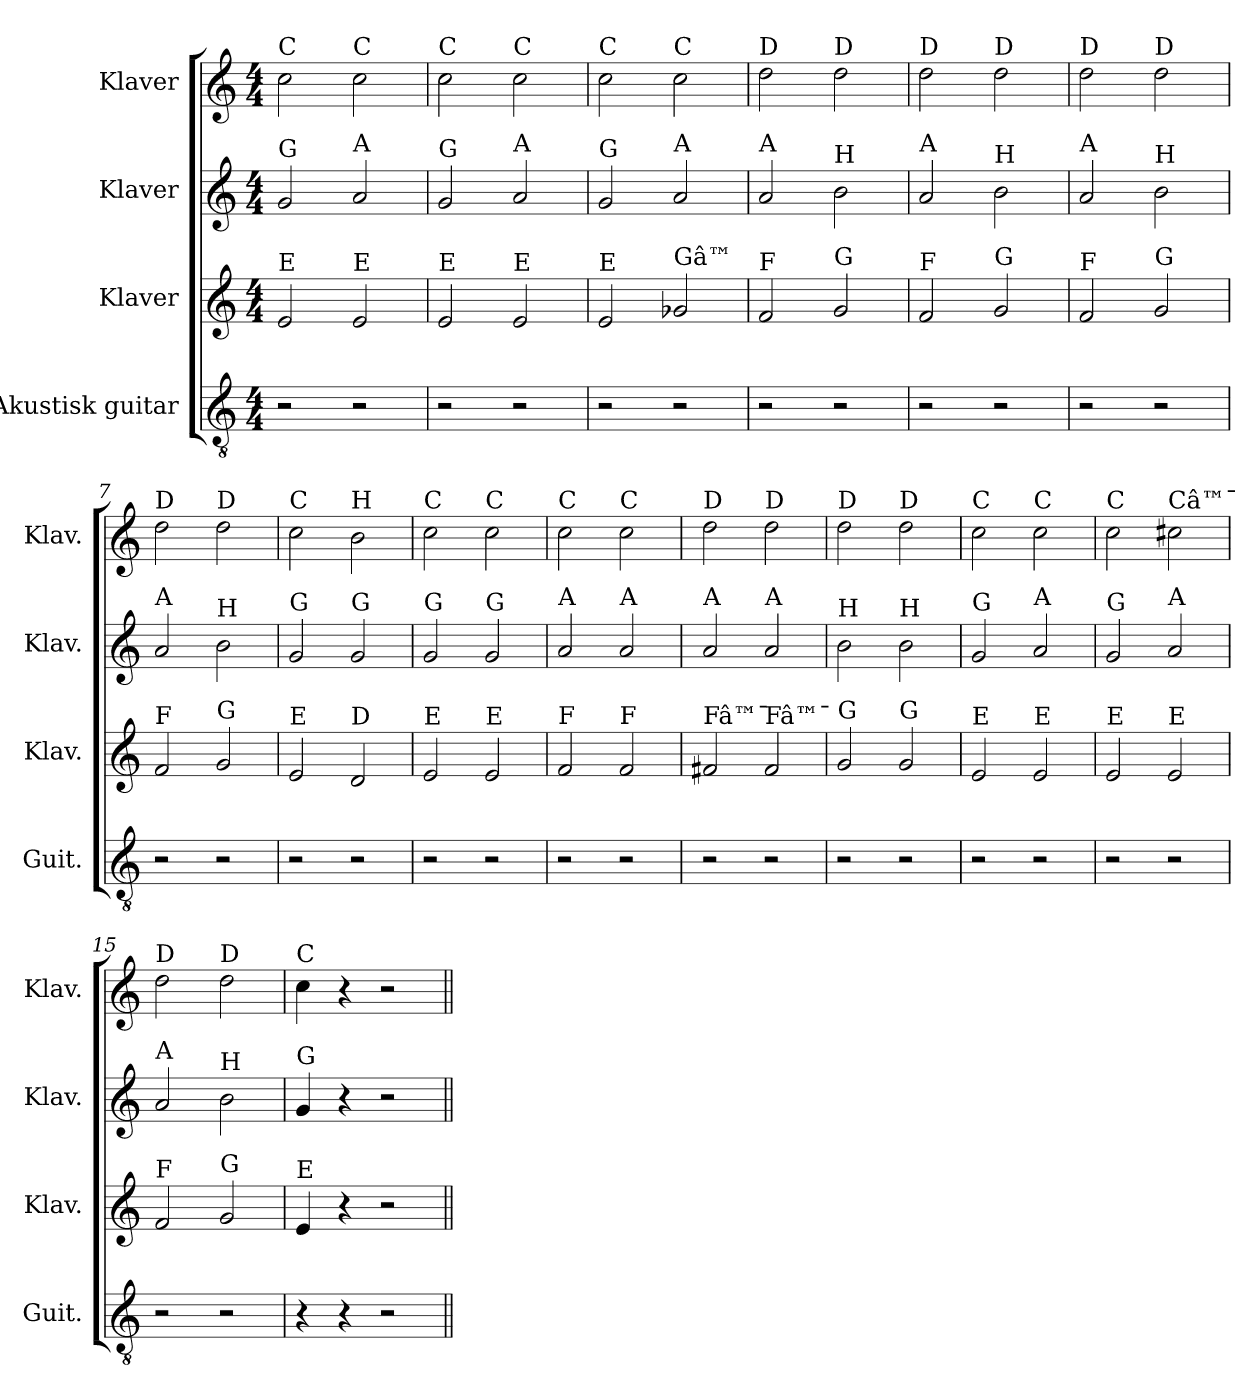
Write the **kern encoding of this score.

**kern	**kern	**kern	**kern
*part4	*part3	*part2	*part1
*staff4	*staff3	*staff2	*staff1
*I"Akustisk guitar	*I"Klaver	*I"Klaver	*I"Klaver
*I'Guit.	*I'Klav.	*I'Klav.	*I'Klav.
*clefGv2	*clefG2	*clefG2	*clefG2
*k[]	*k[]	*k[]	*k[]
*M4/4	*M4/4	*M4/4	*M4/4
=1	=1	=1	=1
!	!	!	!LO:TX:a:t=C
!	!	!LO:TX:a:t=G	!
!	!LO:TX:a:t=E	!	!
2r	2e/	2g/	2cc\
!	!	!	!LO:TX:a:t=C
!	!	!LO:TX:a:t=A	!
!	!LO:TX:a:t=E	!	!
2r	2e/	2a/	2cc\
=2	=2	=2	=2
!	!	!	!LO:TX:a:t=C
!	!	!LO:TX:a:t=G	!
!	!LO:TX:a:t=E	!	!
2r	2e/	2g/	2cc\
!	!	!	!LO:TX:a:t=C
!	!	!LO:TX:a:t=A	!
!	!LO:TX:a:t=E	!	!
2r	2e/	2a/	2cc\
=3	=3	=3	=3
!	!	!	!LO:TX:a:t=C
!	!	!LO:TX:a:t=G	!
!	!LO:TX:a:t=E	!	!
2r	2e/	2g/	2cc\
!	!	!	!LO:TX:a:t=C
!	!	!LO:TX:a:t=A	!
!	!LO:TX:a:t=Gâ™­	!	!
2r	2g-X/	2a/	2cc\
=4	=4	=4	=4
!	!	!	!LO:TX:a:t=D
!	!	!LO:TX:a:t=A	!
!	!LO:TX:a:t=F	!	!
2r	2f/	2a/	2dd\
!	!	!	!LO:TX:a:t=D
!	!	!LO:TX:a:t=H	!
!	!LO:TX:a:t=G	!	!
2r	2g/	2b\	2dd\
=5	=5	=5	=5
!	!	!	!LO:TX:a:t=D
!	!	!LO:TX:a:t=A	!
!	!LO:TX:a:t=F	!	!
2r	2f/	2a/	2dd\
!	!	!	!LO:TX:a:t=D
!	!	!LO:TX:a:t=H	!
!	!LO:TX:a:t=G	!	!
2r	2g/	2b\	2dd\
=6	=6	=6	=6
!	!	!	!LO:TX:a:t=D
!	!	!LO:TX:a:t=A	!
!	!LO:TX:a:t=F	!	!
2r	2f/	2a/	2dd\
!	!	!	!LO:TX:a:t=D
!	!	!LO:TX:a:t=H	!
!	!LO:TX:a:t=G	!	!
2r	2g/	2b\	2dd\
=7	=7	=7	=7
!	!	!	!LO:TX:a:t=D
!	!	!LO:TX:a:t=A	!
!	!LO:TX:a:t=F	!	!
2r	2f/	2a/	2dd\
!	!	!	!LO:TX:a:t=D
!	!	!LO:TX:a:t=H	!
!	!LO:TX:a:t=G	!	!
2r	2g/	2b\	2dd\
=8	=8	=8	=8
!	!	!	!LO:TX:a:t=C
!	!	!LO:TX:a:t=G	!
!	!LO:TX:a:t=E	!	!
2r	2e/	2g/	2cc\
!	!	!	!LO:TX:a:t=H
!	!	!LO:TX:a:t=G	!
!	!LO:TX:a:t=D	!	!
2r	2d/	2g/	2b\
!!LO:LB:g=z
=9	=9	=9	=9
!	!	!	!LO:TX:a:t=C
!	!	!LO:TX:a:t=G	!
!	!LO:TX:a:t=E	!	!
2r	2e/	2g/	2cc\
!	!	!	!LO:TX:a:t=C
!	!	!LO:TX:a:t=G	!
!	!LO:TX:a:t=E	!	!
2r	2e/	2g/	2cc\
=10	=10	=10	=10
!	!	!	!LO:TX:a:t=C
!	!	!LO:TX:a:t=A	!
!	!LO:TX:a:t=F	!	!
2r	2f/	2a/	2cc\
!	!	!	!LO:TX:a:t=C
!	!	!LO:TX:a:t=A	!
!	!LO:TX:a:t=F	!	!
2r	2f/	2a/	2cc\
=11	=11	=11	=11
!	!	!	!LO:TX:a:t=D
!	!	!LO:TX:a:t=A	!
!	!LO:TX:a:t=Fâ™¯	!	!
2r	2f#X/	2a/	2dd\
!	!	!	!LO:TX:a:t=D
!	!	!LO:TX:a:t=A	!
!	!LO:TX:a:t=Fâ™¯	!	!
2r	2f#/	2a/	2dd\
=12	=12	=12	=12
!	!	!	!LO:TX:a:t=D
!	!	!LO:TX:a:t=H	!
!	!LO:TX:a:t=G	!	!
2r	2g/	2b\	2dd\
!	!	!	!LO:TX:a:t=D
!	!	!LO:TX:a:t=H	!
!	!LO:TX:a:t=G	!	!
2r	2g/	2b\	2dd\
=13	=13	=13	=13
!	!	!	!LO:TX:a:t=C
!	!	!LO:TX:a:t=G	!
!	!LO:TX:a:t=E	!	!
2r	2e/	2g/	2cc\
!	!	!	!LO:TX:a:t=C
!	!	!LO:TX:a:t=A	!
!	!LO:TX:a:t=E	!	!
2r	2e/	2a/	2cc\
=14	=14	=14	=14
!	!	!	!LO:TX:a:t=C
!	!	!LO:TX:a:t=G	!
!	!LO:TX:a:t=E	!	!
2r	2e/	2g/	2cc\
!	!	!	!LO:TX:a:t=Câ™¯
!	!	!LO:TX:a:t=A	!
!	!LO:TX:a:t=E	!	!
2r	2e/	2a/	2cc#X\
=15	=15	=15	=15
!	!	!	!LO:TX:a:t=D
!	!	!LO:TX:a:t=A	!
!	!LO:TX:a:t=F	!	!
2r	2f/	2a/	2dd\
!	!	!	!LO:TX:a:t=D
!	!	!LO:TX:a:t=H	!
!	!LO:TX:a:t=G	!	!
2r	2g/	2b\	2dd\
=16	=16	=16	=16
!	!	!	!LO:TX:a:t=C
!	!	!LO:TX:a:t=G	!
!	!LO:TX:a:t=E	!	!
4r	4e/	4g/	4cc\
4r	4r	4r	4r
2r	2r	2r	2r
=||	=||	=||	=||
*-	*-	*-	*-
